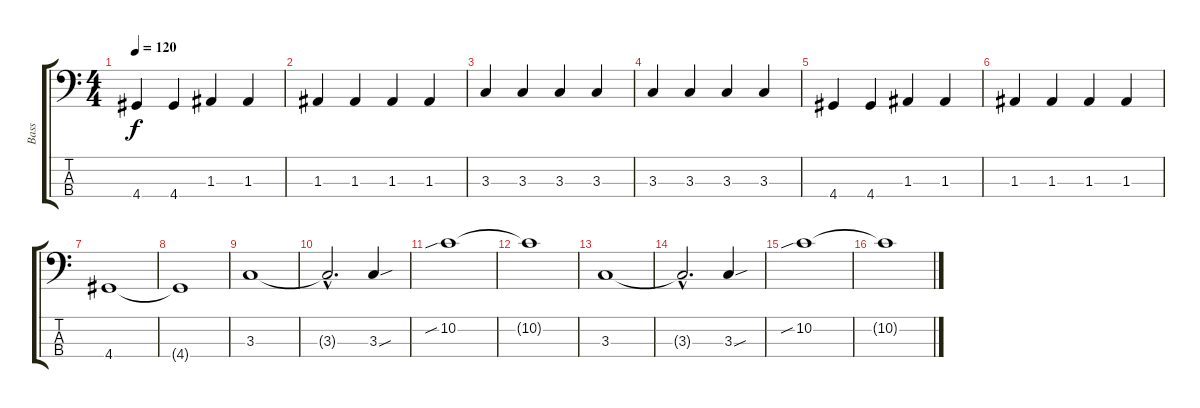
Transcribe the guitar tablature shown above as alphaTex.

\track ("Bass" "Bass") {instrument slapbass1}
\staff {score tabs}
\tuning (G2 D2 A1 E1) {hide}
\ts (4 4)
\tempo 120
\clef f4
\ks c
4.4.4{dy f} 4.4.4 1.3.4 1.3.4 |
1.3.4 1.3.4 1.3.4 1.3.4 |
3.3.4 3.3.4 3.3.4 3.3.4 |
3.3.4 3.3.4 3.3.4 3.3.4 |
4.4.4 4.4.4 1.3.4 1.3.4 |
1.3.4 1.3.4 1.3.4 1.3.4 |
4.4.1 |
4.4{t}.1 |
3.3.1 |
3.3{hac t}.2{d} 3.3{sou}.4 |
10.2{sib}.1 |
10.2{t}.1 |
3.3.1 |
3.3{hac t}.2{d} 3.3{sou}.4 |
10.2{sib}.1 |
10.2{t}.1
